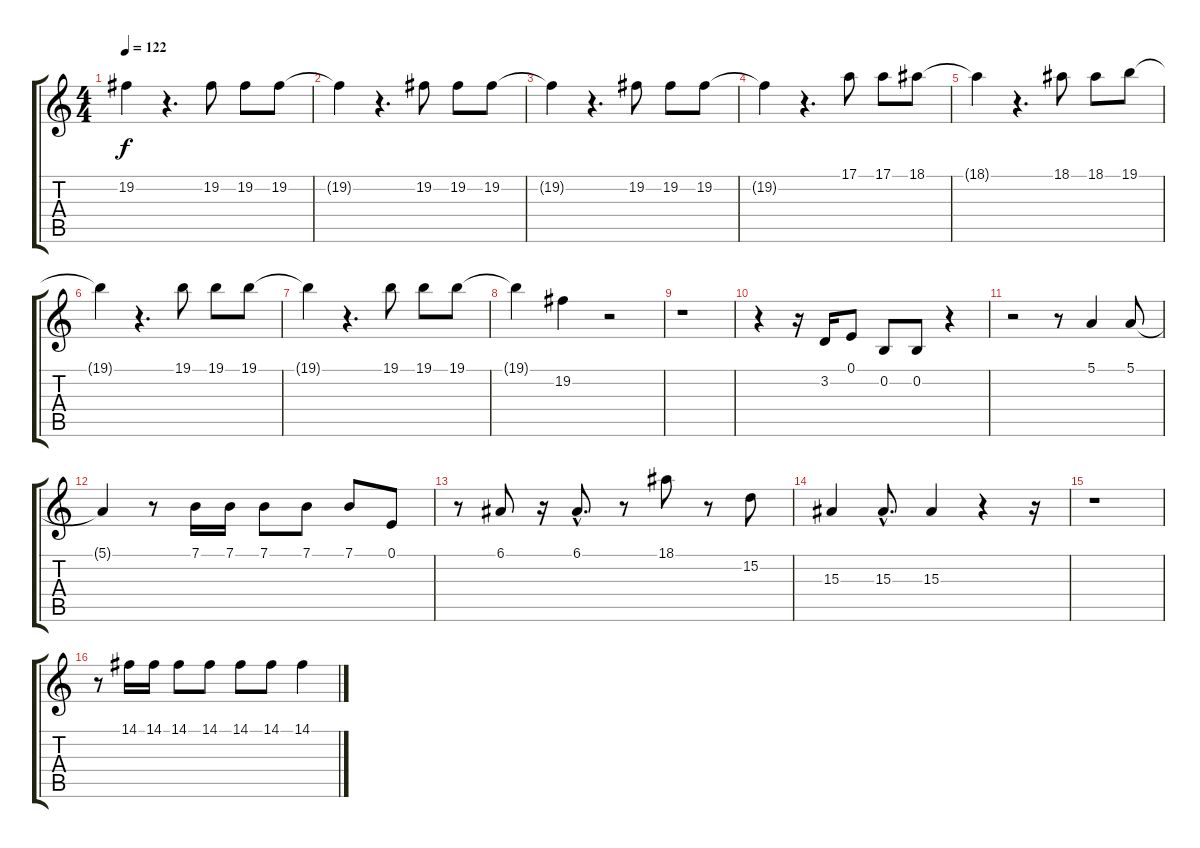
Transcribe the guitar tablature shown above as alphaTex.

\track "" {instrument stringensemble1}
\staff {score tabs}
\tuning (E4 B3 G3 D3 A2 E2) {hide}
\ts (4 4)
\tempo 122
\clef g2
\ks c
19.2{t}.4{dy f} r.4{d} 19.2.8 19.2.8 19.2.8 |
19.2{t}.4 r.4{d} 19.2.8 19.2.8 19.2.8 |
19.2{t}.4 r.4{d} 19.2.8 19.2.8 19.2.8 |
19.2{t}.4 r.4{d} 17.1.8 17.1.8 18.1.8 |
18.1{t}.4 r.4{d} 18.1.8 18.1.8 19.1.8 |
19.1{t}.4 r.4{d} 19.1.8 19.1.8 19.1.8 |
19.1{t}.4 r.4{d} 19.1.8 19.1.8 19.1.8 |
19.1{t}.4 19.2.4 r.2 |
r.1 |
r.4 r.16 3.2.16 0.1.8 0.2.8 0.2.8 r.4 |
r.2 r.8 5.1.4 5.1.8 |
5.1{t}.4 r.8 7.1.16 7.1.16 7.1.8 7.1.8 7.1.8 0.1.8 |
r.8 6.1.8 r.16 6.1{hac}.8{d} r.8 18.1.8 r.8 15.2.8 |
15.3.4 15.3{hac}.8{d} 15.3.4 r.4 r.16 |
r.1 |
r.8 14.1.16 14.1.16 14.1.8 14.1.8 14.1.8 14.1.8 14.1.4
